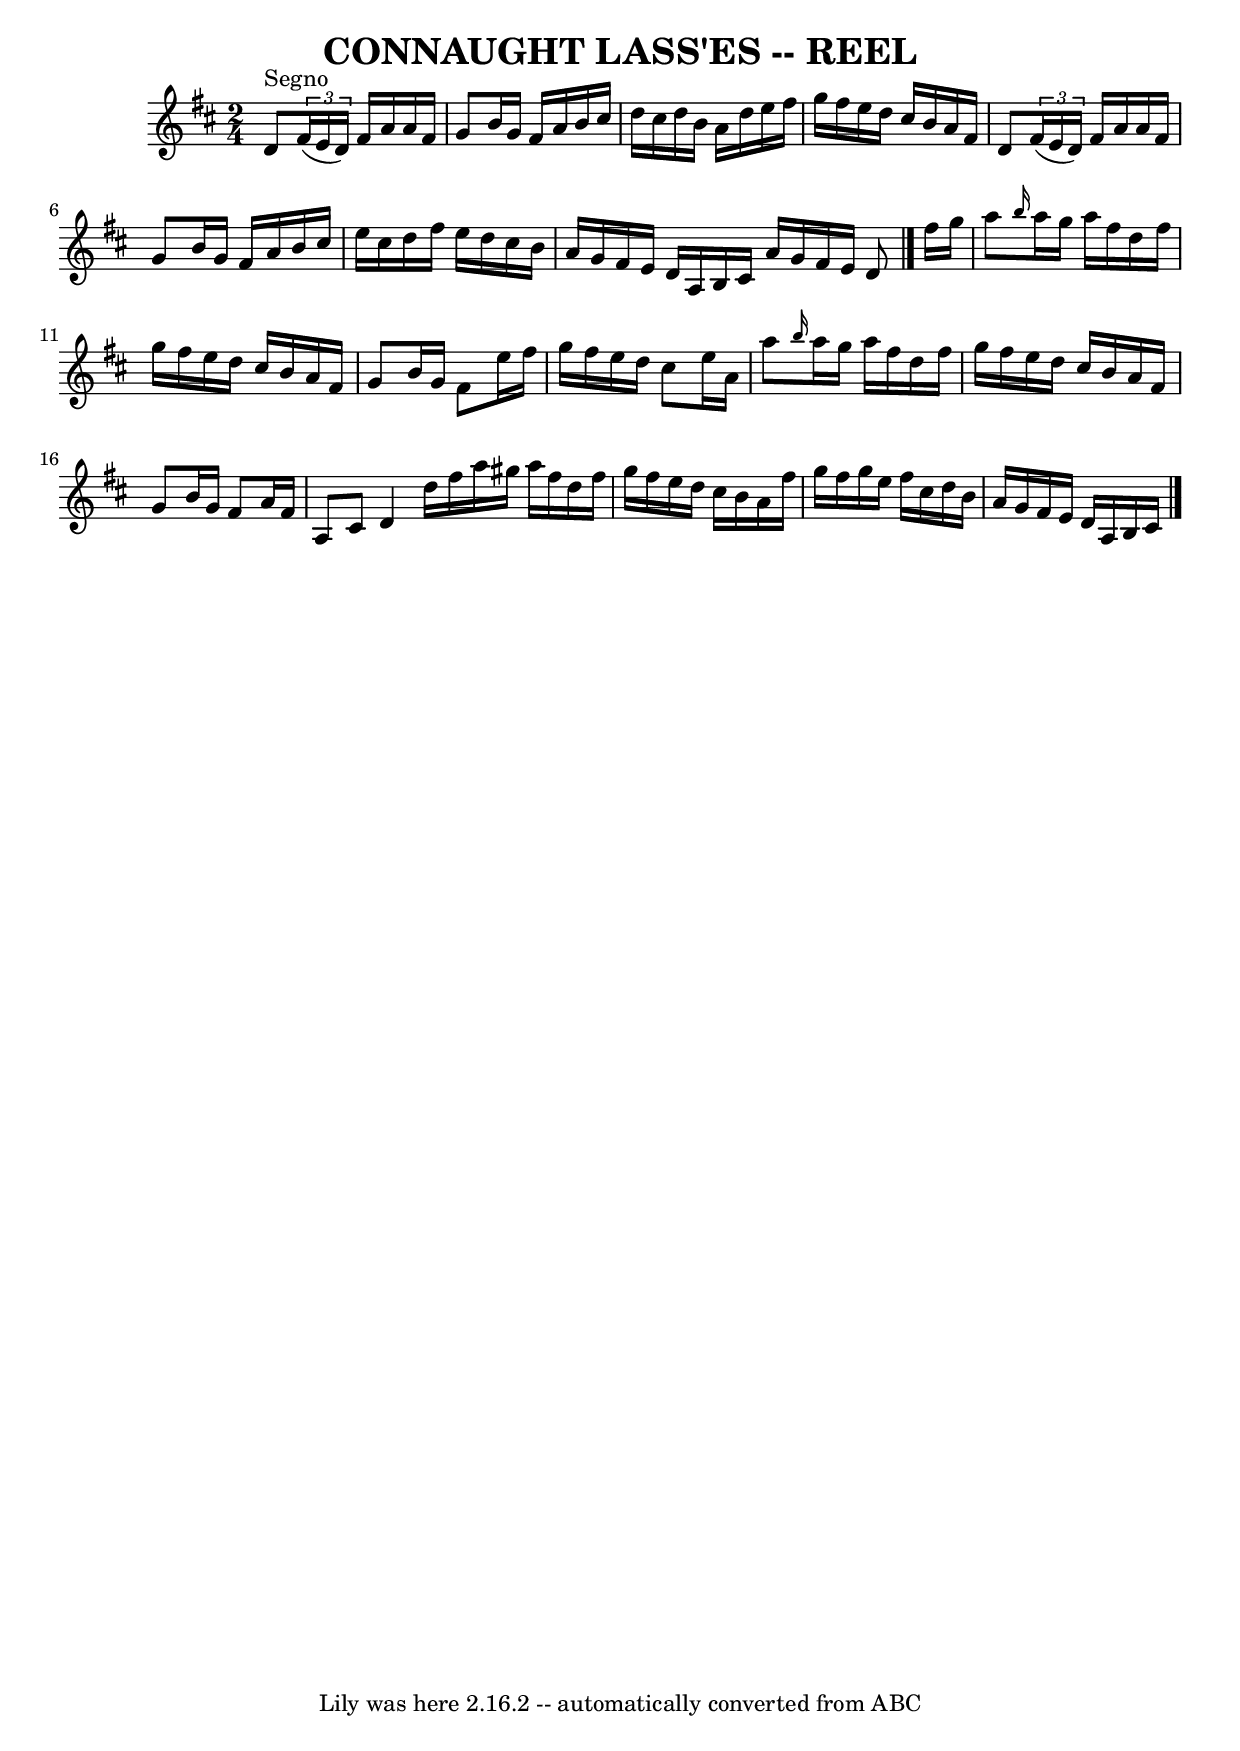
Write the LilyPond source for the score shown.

\version "2.16.2"
\include "Mammoth.ily"
\header {
  %% book = "Ryan's Mammoth Collection of Fiddle Tunes"
  crossRefNumber = "1"
  footnotes = ""
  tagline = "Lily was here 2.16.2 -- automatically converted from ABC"
  title = "CONNAUGHT LASS'ES -- REEL"

}
voicedefault =  {


  \time 2/4 
  \key d \major     \bar "|." d'8^"Segno"   \times 2/3 { fis'16 
							 (e'16 d'16) 
						       } fis'16 a'16 a'16 fis'16    |
  g'8    
  b'16 g'16 fis'16 a'16 b'16 cis''16    |
  d''16    
  cis''16 d''16 b'16 a'16 d''16 e''16 fis''16    |
  
  g''16 fis''16 e''16 d''16 cis''16 b'16 a'16 fis'16    
  |
  |
  d'8    \times 2/3 { fis'16 (e'16 d'16) 
		    }   
  fis'16 a'16 a'16 fis'16    |
  g'8 b'16 g'16 fis'16    
  a'16 b'16 cis''16    |
  e''16 cis''16 d''16 fis''16    
  e''16 d''16 cis''16 b'16    |
  a'16 g'16 fis'16 e'16  
  d'16 a16 b16 cis'16    \bar ":|" a'16 g'16 fis'16 e'16    
  d'8    \bar "|." fis''16 g''16    |
  |
  a''8  
  \grace { b''16  
	 } a''16 g''16 a''16 fis''16 d''16 fis''16   
  |
  g''16 fis''16 e''16 d''16 cis''16 b'16 a'16    
  fis'16    |
  g'8 b'16 g'16 fis'8 e''16 fis''16    
  |
  g''16 fis''16 e''16 d''16 cis''8 e''16 a'16    
  |
  |
  a''8  \grace { b''16  
	       } a''16 g''16 a''16    
  fis''16 d''16 fis''16 g''16 fis''16 e''16 d''16 cis''16    
  b'16 a'16 fis'16    |
  g'8 b'16 g'16 fis'8 a'16    
  fis'16    |
  a8 cis'8 d'4    |
  \bar ":|" d''16    
  fis''16 a''16 gis''16 a''16 fis''16 d''16 fis''16    |
  
  g''16 fis''16 e''16 d''16 cis''16 b'16 a'16 fis''16    
  |
  g''16 fis''16 g''16 e''16 fis''16 cis''16 d''16    
  b'16    |
  a'16 g'16 fis'16 e'16 d'16 a16 b16    
  cis'16      \bar "|."   

}

\score{
  <<

    \context Staff="default"
    {
      \voicedefault 
      
    }

  >>
  \layout {
    
  }
  \midi {
  }

}
